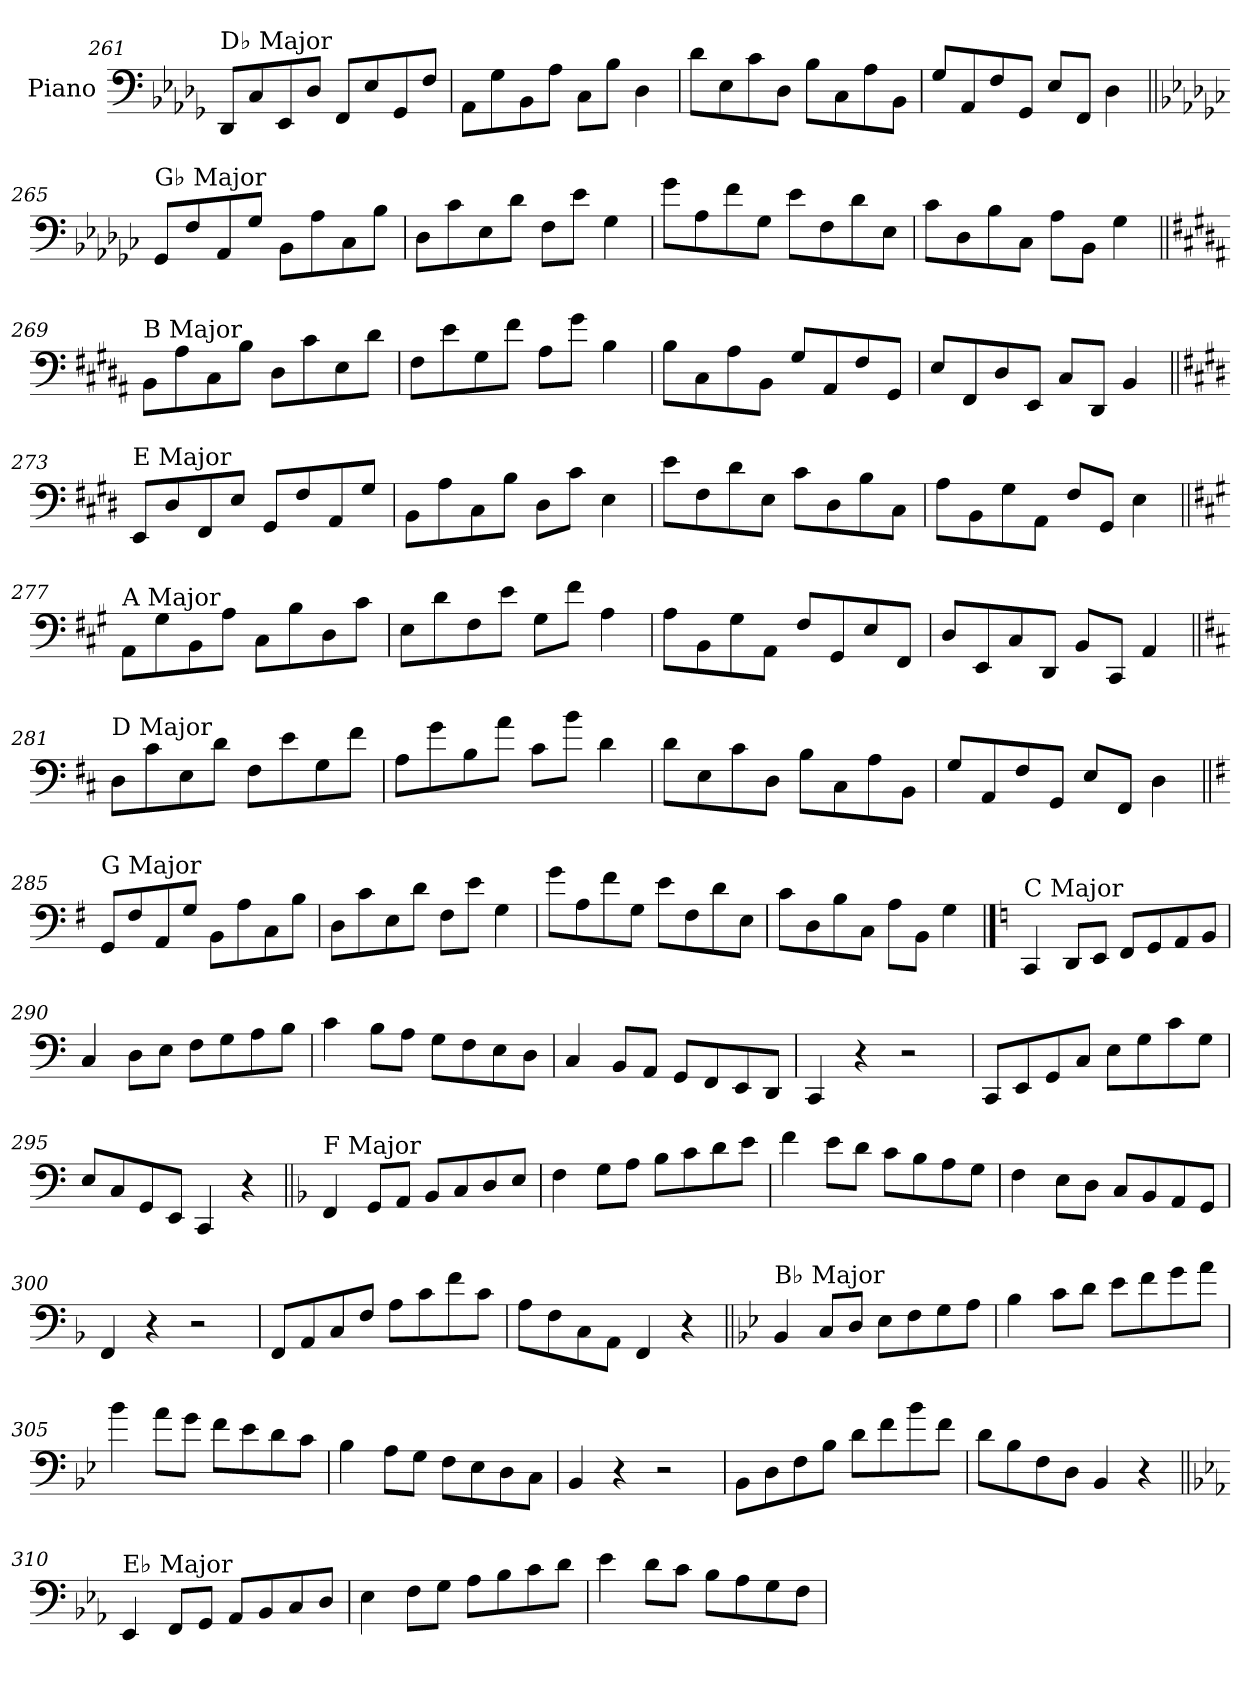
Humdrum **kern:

**kern
*part1
*staff1
*I"Piano
*I'Pno.
!!LO:LB:g=z
*clefF4
*k[b-e-a-d-g-]
=261
!LO:TX:a:t=D♭ Major
8DD-/L
8C/
8EE-/
8D-/J
8FF/L
8E-/
8GG-/
8F/J
=262
8AA-\L
8G-\
8BB-\
8A-\J
8C\L
8B-\J
4D-\
=263
8d-\L
8E-\
8c\
8D-\J
8B-\L
8C\
8A-\
8BB-\J
=264
8G-/L
8AA-/
8F/
8GG-/J
8E-/L
8FF/J
4D-\
!!LO:PB:g=z
=265||
*k[b-e-a-d-g-c-]
!LO:TX:a:t=G♭ Major
8GG-/L
8F/
8AA-/
8G-/J
8BB-\L
8A-\
8C-\
8B-\J
=266
8D-\L
8c-\
8E-\
8d-\J
8F\L
8e-\J
4G-\
=267
8g-\L
8A-\
8f\
8G-\J
8e-\L
8F\
8d-\
8E-\J
=268
8c-\L
8D-\
8B-\
8C-\J
8A-\L
8BB-\J
4G-\
!!LO:LB:g=z
=269||
*k[f#c#g#d#a#]
!LO:TX:a:t=B Major
8BB\L
8A#\
8C#\
8B\J
8D#\L
8c#\
8E\
8d#\J
=270
8F#\L
8e\
8G#\
8f#\J
8A#\L
8g#\J
4B\
=271
8B\L
8C#\
8A#\
8BB\J
8G#/L
8AA#/
8F#/
8GG#/J
=272
8E/L
8FF#/
8D#/
8EE/J
8C#/L
8DD#/J
4BB/
!!LO:LB:g=z
=273||
*k[f#c#g#d#]
!LO:TX:a:t=E Major
8EE/L
8D#/
8FF#/
8E/J
8GG#/L
8F#/
8AA/
8G#/J
=274
8BB\L
8A\
8C#\
8B\J
8D#\L
8c#\J
4E\
=275
8e\L
8F#\
8d#\
8E\J
8c#\L
8D#\
8B\
8C#\J
=276
8A\L
8BB\
8G#\
8AA\J
8F#/L
8GG#/J
4E\
!!LO:LB:g=z
=277||
*k[f#c#g#]
!LO:TX:a:t=A Major
8AA\L
8G#\
8BB\
8A\J
8C#\L
8B\
8D\
8c#\J
=278
8E\L
8d\
8F#\
8e\J
8G#\L
8f#\J
4A\
=279
8A\L
8BB\
8G#\
8AA\J
8F#/L
8GG#/
8E/
8FF#/J
=280
8D/L
8EE/
8C#/
8DD/J
8BB/L
8CC#/J
4AA/
!!LO:LB:g=z
=281||
*k[f#c#]
!LO:TX:a:t=D Major
8D\L
8c#\
8E\
8d\J
8F#\L
8e\
8G\
8f#\J
=282
8A\L
8g\
8B\
8a\J
8c#\L
8b\J
4d\
=283
8d\L
8E\
8c#\
8D\J
8B\L
8C#\
8A\
8BB\J
=284
8G/L
8AA/
8F#/
8GG/J
8E/L
8FF#/J
4D\
!!LO:LB:g=z
=285||
*k[f#]
!LO:TX:a:t=G Major
8GG/L
8F#/
8AA/
8G/J
8BB\L
8A\
8C\
8B\J
=286
8D\L
8c\
8E\
8d\J
8F#\L
8e\J
4G\
=287
8g\L
8A\
8f#\
8G\J
8e\L
8F#\
8d\
8E\J
=288
8c\L
8D\
8B\
8C\J
8A\L
8BB\J
4G\
!!LO:PB:g=z
==289
*k[]
!LO:TX:a:t=C Major
4CC/
8DD/L
8EE/J
8FF/L
8GG/
8AA/
8BB/J
=290
4C/
8D\L
8E\J
8F\L
8G\
8A\
8B\J
=291
4c\
8B\L
8A\J
8G\L
8F\
8E\
8D\J
=292
4C/
8BB/L
8AA/J
8GG/L
8FF/
8EE/
8DD/J
=293
4CC/
4r
2r
=294
8CC/L
8EE/
8GG/
8C/J
8E\L
8G\
8c\
8G\J
=295
8E/L
8C/
8GG/
8EE/J
4CC/
4r
!!LO:LB:g=z
=296||
*k[b-]
!LO:TX:a:t=F Major
4FF/
8GG/L
8AA/J
8BB-/L
8C/
8D/
8E/J
=297
4F\
8G\L
8A\J
8B-\L
8c\
8d\
8e\J
=298
4f\
8e\L
8d\J
8c\L
8B-\
8A\
8G\J
=299
4F\
8E\L
8D\J
8C/L
8BB-/
8AA/
8GG/J
=300
4FF/
4r
2r
=301
8FF/L
8AA/
8C/
8F/J
8A\L
8c\
8f\
8c\J
=302
8A\L
8F\
8C\
8AA\J
4FF/
4r
!!LO:LB:g=z
=303||
*k[b-e-]
!LO:TX:a:t=B♭ Major
4BB-/
8C/L
8D/J
8E-\L
8F\
8G\
8A\J
=304
4B-\
8c\L
8d\J
8e-\L
8f\
8g\
8a\J
=305
4b-\
8a\L
8g\J
8f\L
8e-\
8d\
8c\J
=306
4B-\
8A\L
8G\J
8F\L
8E-\
8D\
8C\J
=307
4BB-/
4r
2r
=308
8BB-\L
8D\
8F\
8B-\J
8d\L
8f\
8b-\
8f\J
=309
8d\L
8B-\
8F\
8D\J
4BB-/
4r
!!LO:LB:g=z
=310||
*k[b-e-a-]
!LO:TX:a:t=E♭ Major
4EE-/
8FF/L
8GG/J
8AA-/L
8BB-/
8C/
8D/J
=311
4E-\
8F\L
8G\J
8A-\L
8B-\
8c\
8d\J
=312
4e-\
8d\L
8c\J
8B-\L
8A-\
8G\
8F\J
=
*-
